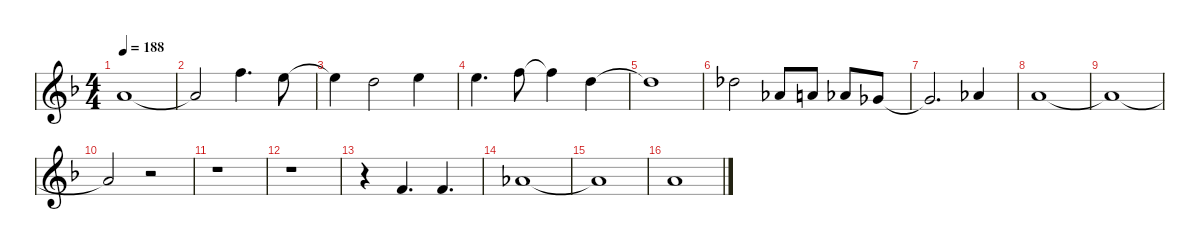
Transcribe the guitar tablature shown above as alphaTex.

\defaultSystemsLayout 4
\hideDynamics
\bracketExtendMode nobrackets
\singleTrackTrackNamePolicy hidden
\multiTrackTrackNamePolicy hidden
\firstSystemTrackNameMode fullname
\firstSystemTrackNameOrientation horizontal
\otherSystemsTrackNameOrientation horizontal
\track ("Piano 1-strings" "Piano 1") {defaultSystemsLayout 8 instrument synthstrings1}
\staff {score}
\tuning (E4 A3 F3 D3 A2 D2)
\ts (4 4)
\tempo 188
\clef g2
\ks dminor
5.1{t acc forcenatural}.1{dy f beam Up} |
5.1{t acc forcenatural}.2{beam Up} 13.1{acc forcenatural}.4{d beam Down} 12.1{acc forcenatural}.8{beam Down} |
12.1{t acc forcenatural}.4{beam Down} 10.1{acc forcenatural}.2{beam Down} 12.1{acc forcenatural}.4{beam Down} |
12.1{acc forcenatural}.4{d beam Down} 13.1{acc forcenatural}.8{beam Down} 13.1{t acc forcenatural}.4{beam Down} 10.1{acc forcenatural}.4{beam Down} |
10.1{t acc forcenatural}.1{beam Down} |
9.1{acc b}.2{beam Down} 11.2{acc b}.8{beam Up} 12.2{acc forcenatural}.8{beam Up} 11.2{acc b}.8{beam Up} 9.2{acc b}.8{beam Up} |
9.2{t acc b}.2{d beam Up} 11.2{acc b}.4{beam Up} |
5.1{acc forcenatural}.1{beam Up} |
5.1{t acc forcenatural}.1{beam Up} |
5.1{t acc forcenatural}.2{beam Up} r.2{beam Up} |
r.1{beam Down} |
r.1{beam Down} |
r.4{beam Down} 8.2{acc forcenatural}.4{d beam Up} 8.2{acc forcenatural}.4{d beam Up} |
4.1{acc b}.1{dy ff beam Up} |
4.1{t acc b}.1{dy f beam Up} |
12.2{acc forcenatural}.1{beam Up}
